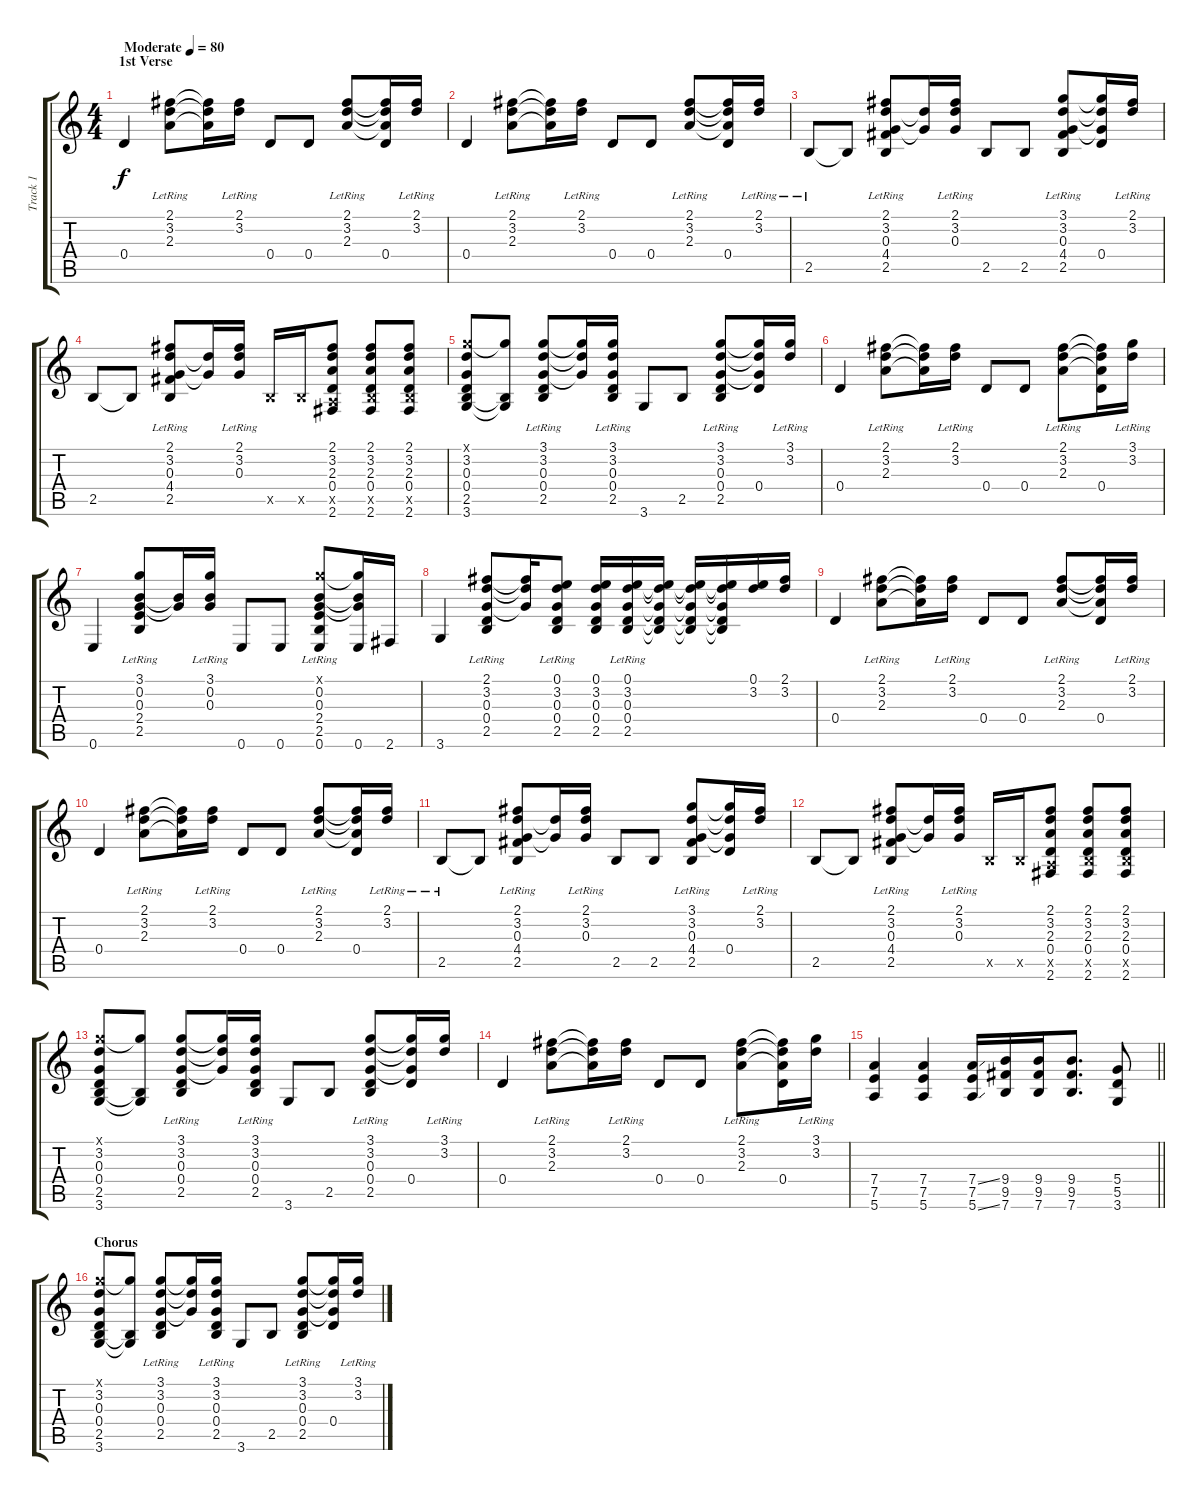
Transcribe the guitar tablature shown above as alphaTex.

\track ("Track 1" "Track 1") {instrument acousticguitarsteel}
\staff {score tabs}
\tuning (E4 B3 G3 D3 A2 E2) {hide}
\ts (4 4)
\section ("" "1st Verse")
\tempo (80 "Moderate")
\clef g2
\ks c
0.4.4{dy f instrument acousticguitarsteel} (2.1{lr} 3.2{lr} 2.3{lr}).8 (2.1{t} 3.2{t} 2.3{t}).16 (2.1{lr} 3.2{lr}).16 0.4.8 0.4.8 (2.1{lr} 3.2{lr} 2.3{lr}).8 (2.1{t} 3.2{t} 2.3{t} 0.4).16 (2.1{lr} 3.2{lr}).16 |
0.4.4 (2.1{lr} 3.2{lr} 2.3{lr}).8 (2.1{t} 3.2{t} 2.3{t}).16 (2.1{lr} 3.2{lr}).16 0.4.8 0.4.8 (2.1{lr} 3.2{lr} 2.3{lr}).8 (2.1{t} 3.2{t} 2.3{t} 0.4).16 (2.1{lr} 3.2{lr}).16 |
2.5{lr}.8 2.5{t}.8 (2.1{lr} 3.2{lr} 0.3{lr} 4.4 2.5).8 (3.2{t} 0.3{t}).16 (2.1{lr} 3.2{lr} 0.3).16 2.5.8 2.5.8 (3.1{lr} 3.2{lr} 0.3{lr} 4.4 2.5).8 (3.1{t} 3.2{t} 0.3{t} 0.4).16 (2.1{lr} 3.2{lr}).16 |
2.5.8 2.5{t}.8 (2.1{lr} 3.2{lr} 0.3{lr} 4.4 2.5).8 (3.2{t} 0.3{t}).16 (2.1{lr} 3.2{lr} 0.3).16 2.5{x}.16 2.5{x}.16 (2.1 3.2 2.3 0.4 0.5{x} 2.6).8 (2.1 3.2 2.3 0.4 2.5{x} 2.6).8 (2.1 3.2 2.3 0.4 2.5{x} 2.6).8 |
(3.1{x} 3.2 0.3 0.4 2.5 3.6).8 (3.1{t} 2.5{t} 3.6{t}).8 (3.1{lr} 3.2{lr} 0.3{lr} 0.4 2.5).8 (3.1{t} 3.2{t} 0.3{t}).16 (3.1{lr} 3.2{lr} 0.3 0.4 2.5).16 3.6.8 2.5.8 (3.1{lr} 3.2{lr} 0.3{lr} 0.4 2.5).8 (3.1{t} 3.2{t} 0.3{t} 0.4).16 (3.1{lr} 3.2{lr}).16 |
0.4.4 (2.1{lr} 3.2{lr} 2.3{lr}).8 (2.1{t} 3.2{t} 2.3{t}).16 (2.1{lr} 3.2{lr}).16 0.4.8 0.4.8 (2.1{lr} 3.2{lr} 2.3{lr}).8 (2.1{t} 3.2{t} 2.3{t} 0.4).16 (3.1{lr} 3.2{lr}).16 |
0.6.4 (3.1{lr} 0.2{lr} 0.3{lr} 2.4 2.5).8 (0.2{t} 0.3{t}).16 (3.1{lr} 0.2{lr} 0.3).16 0.6.8 0.6.8 (3.1{x} 0.2{lr} 0.3{lr} 2.4 2.5 0.6).8 (3.1{t} 0.2{t} 0.3{t} 0.6).16 2.6.16 |
3.6.4 (2.1{lr} 3.2{lr} 0.3{lr} 0.4 2.5).8 (2.1{t} 3.2{t} 0.3{t}).16 (0.1{lr} 3.2{lr} 0.3 0.4 2.5).8 (0.1 3.2 0.3 0.4 2.5).16 (0.1{lr} 3.2{lr} 0.3{lr} 0.4{lr} 2.5{lr}).16 (0.1{t} 3.2{t} 0.3{t} 0.4{t} 2.5{t}).16 (0.1{t} 3.2{t} 0.3{t} 0.4{t} 2.5{t}).16 (0.1{t} 3.2{t} 0.3{t} 0.4{t} 2.5{t}).16 (0.1 3.2).16 (2.1 3.2).16 |
0.4.4 (2.1{lr} 3.2{lr} 2.3{lr}).8 (2.1{t} 3.2{t} 2.3{t}).16 (2.1{lr} 3.2{lr}).16 0.4.8 0.4.8 (2.1{lr} 3.2{lr} 2.3{lr}).8 (2.1{t} 3.2{t} 2.3{t} 0.4).16 (2.1{lr} 3.2{lr}).16 |
0.4.4 (2.1{lr} 3.2{lr} 2.3{lr}).8 (2.1{t} 3.2{t} 2.3{t}).16 (2.1{lr} 3.2{lr}).16 0.4.8 0.4.8 (2.1{lr} 3.2{lr} 2.3{lr}).8 (2.1{t} 3.2{t} 2.3{t} 0.4).16 (2.1{lr} 3.2{lr}).16 |
2.5{lr}.8 2.5{t}.8 (2.1{lr} 3.2{lr} 0.3{lr} 4.4 2.5).8 (3.2{t} 0.3{t}).16 (2.1{lr} 3.2{lr} 0.3).16 2.5.8 2.5.8 (3.1{lr} 3.2{lr} 0.3{lr} 4.4 2.5).8 (3.1{t} 3.2{t} 0.3{t} 0.4).16 (2.1{lr} 3.2{lr}).16 |
2.5.8 2.5{t}.8 (2.1{lr} 3.2{lr} 0.3{lr} 4.4 2.5).8 (3.2{t} 0.3{t}).16 (2.1{lr} 3.2{lr} 0.3).16 2.5{x}.16 2.5{x}.16 (2.1 3.2 2.3 0.4 0.5{x} 2.6).8 (2.1 3.2 2.3 0.4 2.5{x} 2.6).8 (2.1 3.2 2.3 0.4 2.5{x} 2.6).8 |
(3.1{x} 3.2 0.3 0.4 2.5 3.6).8 (3.1{t} 2.5{t} 3.6{t}).8 (3.1{lr} 3.2{lr} 0.3{lr} 0.4 2.5).8 (3.1{t} 3.2{t} 0.3{t}).16 (3.1{lr} 3.2{lr} 0.3 0.4 2.5).16 3.6.8 2.5.8 (3.1{lr} 3.2{lr} 0.3{lr} 0.4 2.5).8 (3.1{t} 3.2{t} 0.3{t} 0.4).16 (3.1{lr} 3.2{lr}).16 |
0.4.4 (2.1{lr} 3.2{lr} 2.3{lr}).8 (2.1{t} 3.2{t} 2.3{t}).16 (2.1{lr} 3.2{lr}).16 0.4.8 0.4.8 (2.1{lr} 3.2{lr} 2.3{lr}).8 (2.1{t} 3.2{t} 2.3{t} 0.4).16 (3.1{lr} 3.2{lr}).16 |
\barLineRight lightlight
(7.4 7.5 5.6).4 (7.4 7.5 5.6).4 (7.4{ss} 7.5 5.6{ss}).16 (9.4 9.5 7.6).16 (9.4 9.5 7.6).16 (9.4 9.5 7.6).8{d} (5.4 5.5 3.6).8 |
\section ("" "Chorus ")
(3.1{x} 3.2 0.3 0.4 2.5 3.6).8 (3.1{t} 2.5{t} 3.6{t}).8 (3.1{lr} 3.2{lr} 0.3{lr} 0.4 2.5).8 (3.1{t} 3.2{t} 0.3{t}).16 (3.1{lr} 3.2{lr} 0.3 0.4 2.5).16 3.6.8 2.5.8 (3.1{lr} 3.2{lr} 0.3{lr} 0.4 2.5).8 (3.1{t} 3.2{t} 0.3{t} 0.4).16 (3.1{lr} 3.2{lr}).16
